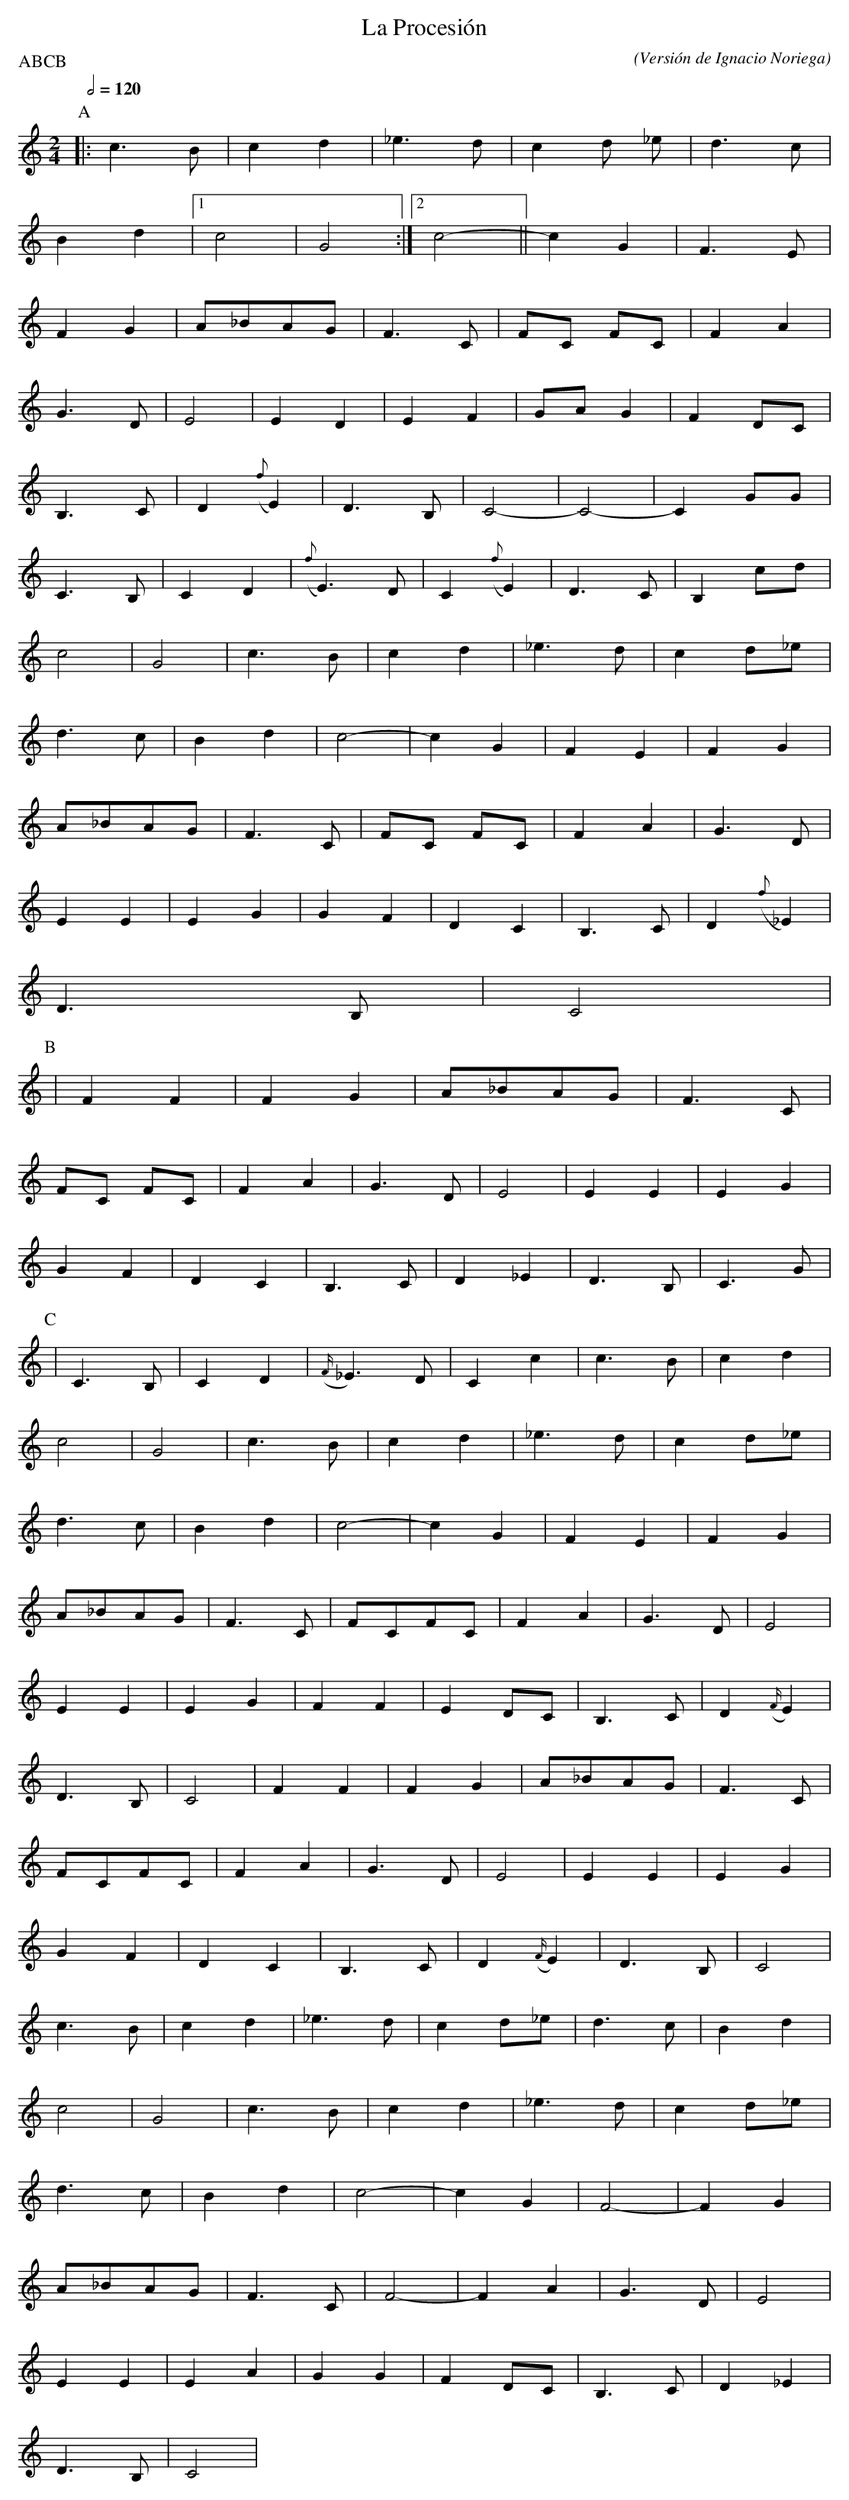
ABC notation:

X:1
T:La Procesión
C:(Versión de Ignacio Noriega)
P:ABCB
M:2/4
L:1/4
Q:2/4=120
K:C
P:A
|:c3/2 B/2|c d|_e3/2 d/2|c d/2 _e/2|d3/2 c/2|
B d|1 c2|G2:|2 c2-||c G|F3/2 E/2|
F G|A/2_B/2A/2G/2|F3/2 C/2|F/2C/2 F/2C/2|F A|
G3/2 D/2|E2|E D|E F|G/2A/2 G|F D/2C/2|
B,3/2 C/2|D ({f}E)|D3/2 B,/2|C2-|C2-|C G/2G/2|
C3/2 B,/2|C D|({f}E3/2) D/2|C ({f}E)|D3/2 C/2|B, c/2d/2|
c2|G2|c3/2 B/2|c d|_e3/2 d/2|c d/2_e/2|
d3/2 c/2|B d|c2-|c G|F E|F G|
A/2_B/2A/2G/2|F3/2 C/2|F/2C/2 F/2C/2|F A|G3/2 D/2|
E E|E G|G F|D C|B,3/2 C/2|D ({f}_E)|
D3/2 B,/2|C2|
P:B
|F F|F G|A/2_B/2A/2G/2|F3/2 C/2|
F/2C/2 F/2C/2|F A|G3/2 D/2|E2|E E|E G|
G F|D C|B,3/2 C/2|D _E|D3/2 B,/2|C3/2 G/2|
P:C
|C3/2 B,/2|CD|({F/2} _E3/2) D/2|Cc|c3/2B/2|cd|
c2|G2|c3/2B/2|cd|_e3/2d/2|c d/2_e/2|
d3/2c/2|Bd|c2-|c G|FE|FG|
A/2_B/2A/2G/2|F3/2 C/2|F/2C/2F/2C/2|FA|G3/2D/2|E2|
EE|EG|FF|ED/2C/2|B,3/2 C/2|D ({F/2}E)|
D3/2B,/2|C2|FF|FG|A/2_B/2A/2G/2|F3/2 C/2|
F/2C/2F/2C/2|FA|G3/2D/2|E2|EE|EG|
GF|DC|B,3/2 C/2|D ({F/2}E)|D3/2B,/2|C2|
c3/2 B/2|c d|_e3/2 d/2|c d/2_e/2|d3/2 c/2|Bd|
c2|G2|c3/2 B/2|cd|_e3/2 d/2|c d/2_e/2|
d3/2 c/2|Bd|c2-|cG|F2-|FG|
A/2_B/2A/2G/2|F3/2 C/2|F2-|FA|G3/2D/2|E2|
EE|EA|GG|FD/2C/2|B,3/2C/2|D_E|
D3/2 B,/2|C2|
